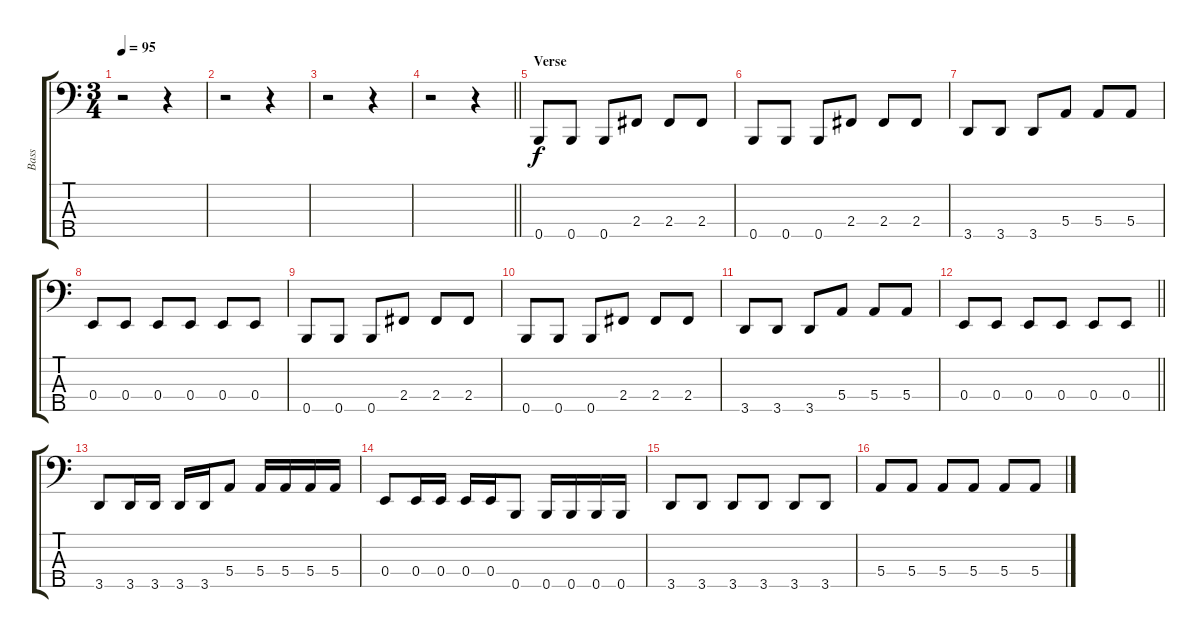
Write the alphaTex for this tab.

\track ("Bass" "Bass") {instrument electricbassfinger}
\staff {score tabs}
\tuning (G2 D2 A1 E1 B0) {hide}
\ts (3 4)
\tempo 95
\clef f4
\ks c
r.2{dy fff} r.4 |
r.2 r.4 |
r.2 r.4 |
\barLineRight lightlight
r.2 r.4 |
\section ("" "Verse")
0.5.8{dy f} 0.5.8 0.5.8 2.4.8 2.4.8 2.4.8 |
0.5.8 0.5.8 0.5.8 2.4.8 2.4.8 2.4.8 |
3.5.8 3.5.8 3.5.8 5.4.8 5.4.8 5.4.8 |
0.4.8 0.4.8 0.4.8 0.4.8 0.4.8 0.4.8 |
0.5.8 0.5.8 0.5.8 2.4.8 2.4.8 2.4.8 |
0.5.8 0.5.8 0.5.8 2.4.8 2.4.8 2.4.8 |
3.5.8 3.5.8 3.5.8 5.4.8 5.4.8 5.4.8 |
\barLineRight lightlight
0.4.8 0.4.8 0.4.8 0.4.8 0.4.8 0.4.8 |
\section ("" "")
3.5.8 3.5.16 3.5.16 3.5.16 3.5.16 5.4.8 5.4.16 5.4.16 5.4.16 5.4.16 |
0.4.8 0.4.16 0.4.16 0.4.16 0.4.16 0.5.8 0.5.16 0.5.16 0.5.16 0.5.16 |
3.5.8 3.5.8 3.5.8 3.5.8 3.5.8 3.5.8 |
5.4.8 5.4.8 5.4.8 5.4.8 5.4.8 5.4.8
